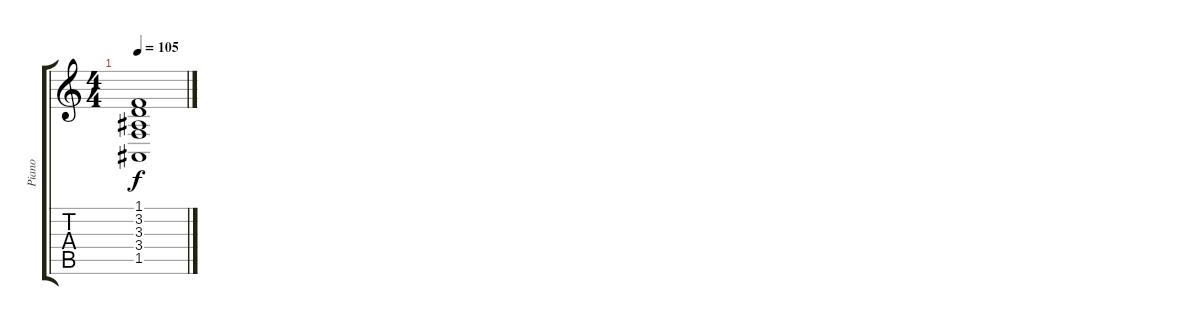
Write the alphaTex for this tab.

\track ("Piano" "Piano") {instrument acousticgrandpiano}
\staff {score tabs}
\tuning (E4 B3 G3 D3 A2 E2) {hide}
\ts (4 4)
\tempo 105
\clef g2
\ks c
(1.1 3.2 3.3 3.4 1.5).1{dy f}
